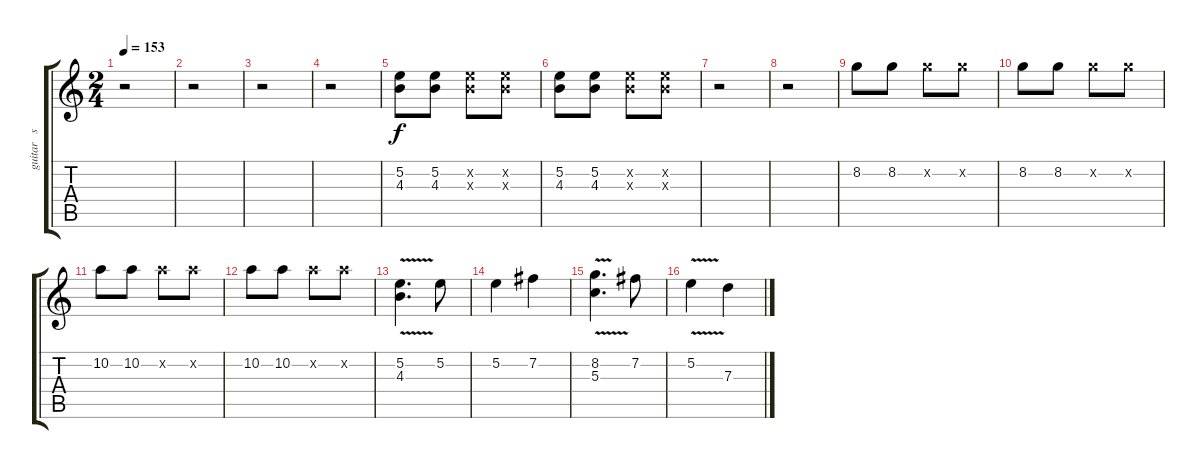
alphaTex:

\track ("guitar   solo    left" "guitar   s") {instrument overdrivenguitar}
\staff {score tabs}
\tuning (E4 B3 G3 D3 A2 E2) {hide}
\ts (2 4)
\tempo 153
\clef g2
\ks c
r.2{dy f} |
r.2 |
r.2 |
r.2 |
(5.2 4.3).8 (5.2 4.3).8 (5.2{x} 4.3{x}).8 (5.2{x} 4.3{x}).8 |
(5.2 4.3).8 (5.2 4.3).8 (5.2{x} 4.3{x}).8 (5.2{x} 4.3{x}).8 |
r.2 |
r.2 |
8.2.8 8.2.8 8.2{x}.8 8.2{x}.8 |
8.2.8 8.2.8 8.2{x}.8 8.2{x}.8 |
10.2.8 10.2.8 10.2{x}.8 10.2{x}.8 |
10.2.8 10.2.8 10.2{x}.8 10.2{x}.8 |
(5.2{v} 4.3{v}).4{d} 5.2.8 |
5.2.4 7.2.4 |
(8.2{v} 5.3{v}).4{d} 7.2.8 |
5.2{v}.4 7.3.4
